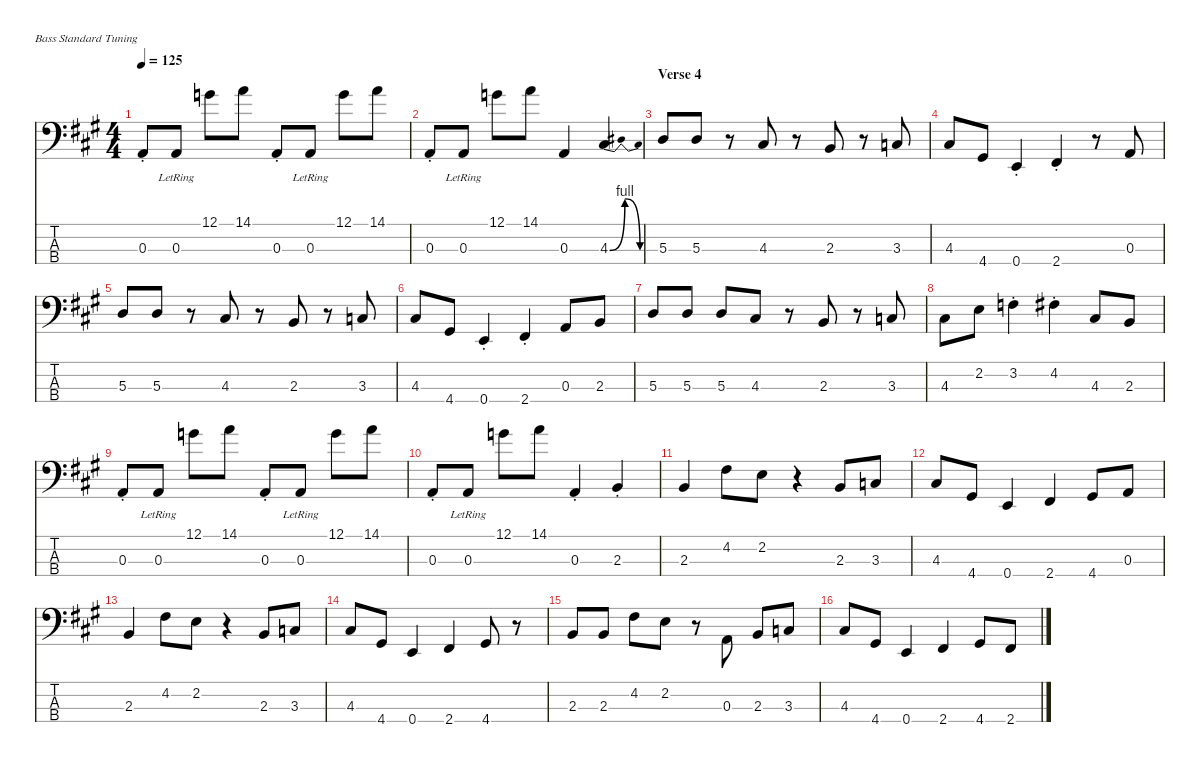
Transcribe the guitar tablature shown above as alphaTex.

\defaultSystemsLayout 4
\hideDynamics
\bracketExtendMode nobrackets
\singleTrackTrackNamePolicy hidden
\multiTrackTrackNamePolicy hidden
\otherSystemsTrackNameOrientation horizontal
\track ("Bass" "fl.bs.") {instrument fretlessbass}
\staff {score tabs}
\tuning (G2 D2 A1 E1)
\ts (4 4)
\tempo 125
\clef f4
\ks a
0.3{st acc forcenatural}.8{dy f beam Up} 0.3{lr acc forcenatural}.8{beam Up} 12.1{acc forcenatural}.8{beam Down} 14.1{acc forcenatural}.8{beam Down} 0.3{st acc forcenatural}.8{beam Up} 0.3{lr acc forcenatural}.8{beam Up} 12.1{acc forcenatural}.8{beam Down} 14.1{acc forcenatural}.8{beam Down} |
0.3{st acc forcenatural}.8{beam Up} 0.3{lr acc forcenatural}.8{beam Up} 12.1{acc forcenatural}.8{beam Down} 14.1{acc forcenatural}.8{beam Down} 0.3{acc forcenatural}.4{beam Up} 4.3{be (bendrelease 0 0 15 4 30 4 45 0) acc #}.4{dy fff beam Up} |
\section ("" "Verse 4")
5.3{acc forcenatural}.8{dy f beam Up} 5.3{acc forcenatural}.8{beam Up} r.8{beam Up} 4.3{acc #}.8{beam Up} r.8{beam Up} 2.3{acc forcenatural}.8{beam Up} r.8{beam Up} 3.3{acc forcenatural}.8{beam Up} |
4.3{acc #}.8{beam Up} 4.4{acc #}.8{beam Up} 0.4{st acc forcenatural}.4{beam Up} 2.4{st acc #}.4{beam Up} r.8{beam Up} 0.3{acc forcenatural}.8{beam Up} |
5.3{acc forcenatural}.8{beam Up} 5.3{acc forcenatural}.8{beam Up} r.8{beam Up} 4.3{acc #}.8{beam Up} r.8{beam Up} 2.3{acc forcenatural}.8{beam Up} r.8{beam Up} 3.3{acc forcenatural}.8{beam Up} |
4.3{acc #}.8{beam Up} 4.4{acc #}.8{beam Up} 0.4{st acc forcenatural}.4{beam Up} 2.4{st acc #}.4{beam Up} 0.3{acc forcenatural}.8{beam Up} 2.3{acc forcenatural}.8{beam Up} |
5.3{acc forcenatural}.8{beam Up} 5.3{acc forcenatural}.8{beam Up} 5.3{acc forcenatural}.8{beam Up} 4.3{acc #}.8{beam Up} r.8{beam Up} 2.3{acc forcenatural}.8{beam Up} r.8{beam Up} 3.3{acc forcenatural}.8{beam Up} |
4.3{acc #}.8{beam Down} 2.2{acc forcenatural}.8{beam Down} 3.2{st acc forcenatural}.4{beam Down} 4.2{st acc #}.4{beam Down} 4.3{acc #}.8{beam Up} 2.3{acc forcenatural}.8{beam Up} |
0.3{st acc forcenatural}.8{beam Up} 0.3{lr acc forcenatural}.8{beam Up} 12.1{acc forcenatural}.8{beam Down} 14.1{acc forcenatural}.8{beam Down} 0.3{st acc forcenatural}.8{beam Up} 0.3{lr acc forcenatural}.8{beam Up} 12.1{acc forcenatural}.8{beam Down} 14.1{acc forcenatural}.8{beam Down} |
0.3{st acc forcenatural}.8{beam Up} 0.3{lr acc forcenatural}.8{beam Up} 12.1{acc forcenatural}.8{beam Down} 14.1{acc forcenatural}.8{beam Down} 0.3{st acc forcenatural}.4{beam Up} 2.3{st acc forcenatural}.4{beam Up} |
2.3{acc forcenatural}.4{beam Up} 4.2{acc #}.8{beam Down} 2.2{acc forcenatural}.8{beam Down} r.4{beam Down} 2.3{acc forcenatural}.8{beam Up} 3.3{acc forcenatural}.8{beam Up} |
4.3{acc #}.8{beam Up} 4.4{acc #}.8{beam Up} 0.4{acc forcenatural}.4{beam Up} 2.4{acc #}.4{beam Up} 4.4{acc #}.8{beam Up} 0.3{acc forcenatural}.8{beam Up} |
2.3{acc forcenatural}.4{beam Up} 4.2{acc #}.8{beam Down} 2.2{acc forcenatural}.8{beam Down} r.4{beam Down} 2.3{acc forcenatural}.8{beam Up} 3.3{acc forcenatural}.8{beam Up} |
4.3{acc #}.8{beam Up} 4.4{acc #}.8{beam Up} 0.4{acc forcenatural}.4{beam Up} 2.4{acc #}.4{beam Up} 4.4{acc #}.8{beam Up} r.8{beam Up} |
2.3{acc forcenatural}.8{beam Up} 2.3{acc forcenatural}.8{beam Up} 4.2{acc #}.8{beam Down} 2.2{acc forcenatural}.8{beam Down} r.8{beam Down} 0.3{acc forcenatural}.8{beam Up} 2.3{acc forcenatural}.8{beam Up} 3.3{acc forcenatural}.8{beam Up} |
4.3{acc #}.8{beam Up} 4.4{acc #}.8{beam Up} 0.4{acc forcenatural}.4{beam Up} 2.4{acc #}.4{beam Up} 4.4{acc #}.8{beam Up} 2.4{acc #}.8{beam Up}
